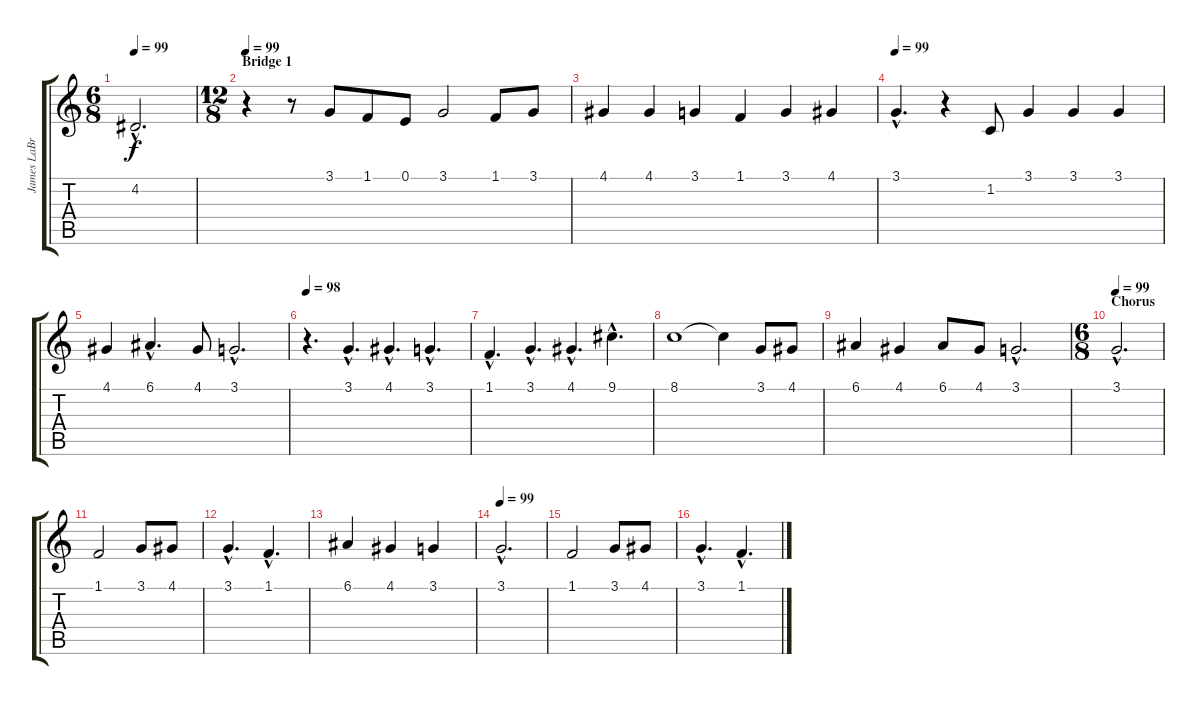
\track ("James LaBrie" "James LaBr") {instrument brasssection}
\staff {score tabs}
\tuning (E4 B3 G3 D3 A2 E2) {hide}
\ts (6 8)
\tempo 99
\clef g2
\ks c
4.2{hac}.2{d dy f} |
\ts (12 8)
\section ("" "Bridge 1")
\tempo 99
r.4 r.8 3.1.8 1.1.8 0.1.8 3.1.2 1.1.8 3.1.8 |
4.1.4 4.1.4 3.1.4 1.1.4 3.1.4 4.1.4 |
\tempo 99
3.1{hac}.4{d} r.4 1.2.8 3.1.4 3.1.4 3.1.4 |
4.1.4 6.1{hac}.4{d} 4.1.8 3.1{hac}.2{d} |
\tempo 98
r.4{d} 3.1{hac}.4{d} 4.1{hac}.4{d} 3.1{hac}.4{d} |
1.1{hac}.4{d} 3.1{hac}.4{d} 4.1{hac}.4{d} 9.1{hac}.4{d} |
8.1.1 8.1{t}.4 3.1.8 4.1.8 |
6.1.4 4.1.4 6.1.8 4.1.8 3.1{hac}.2{d} |
\ts (6 8)
\section ("" "Chorus")
\tempo 99
3.1{hac}.2{d} |
1.1.2 3.1.8 4.1.8 |
3.1{hac}.4{d} 1.1{hac}.4{d} |
6.1.4 4.1.4 3.1.4 |
\tempo 99
3.1{hac}.2{d} |
1.1.2 3.1.8 4.1.8 |
3.1{hac}.4{d} 1.1{hac}.4{d}
